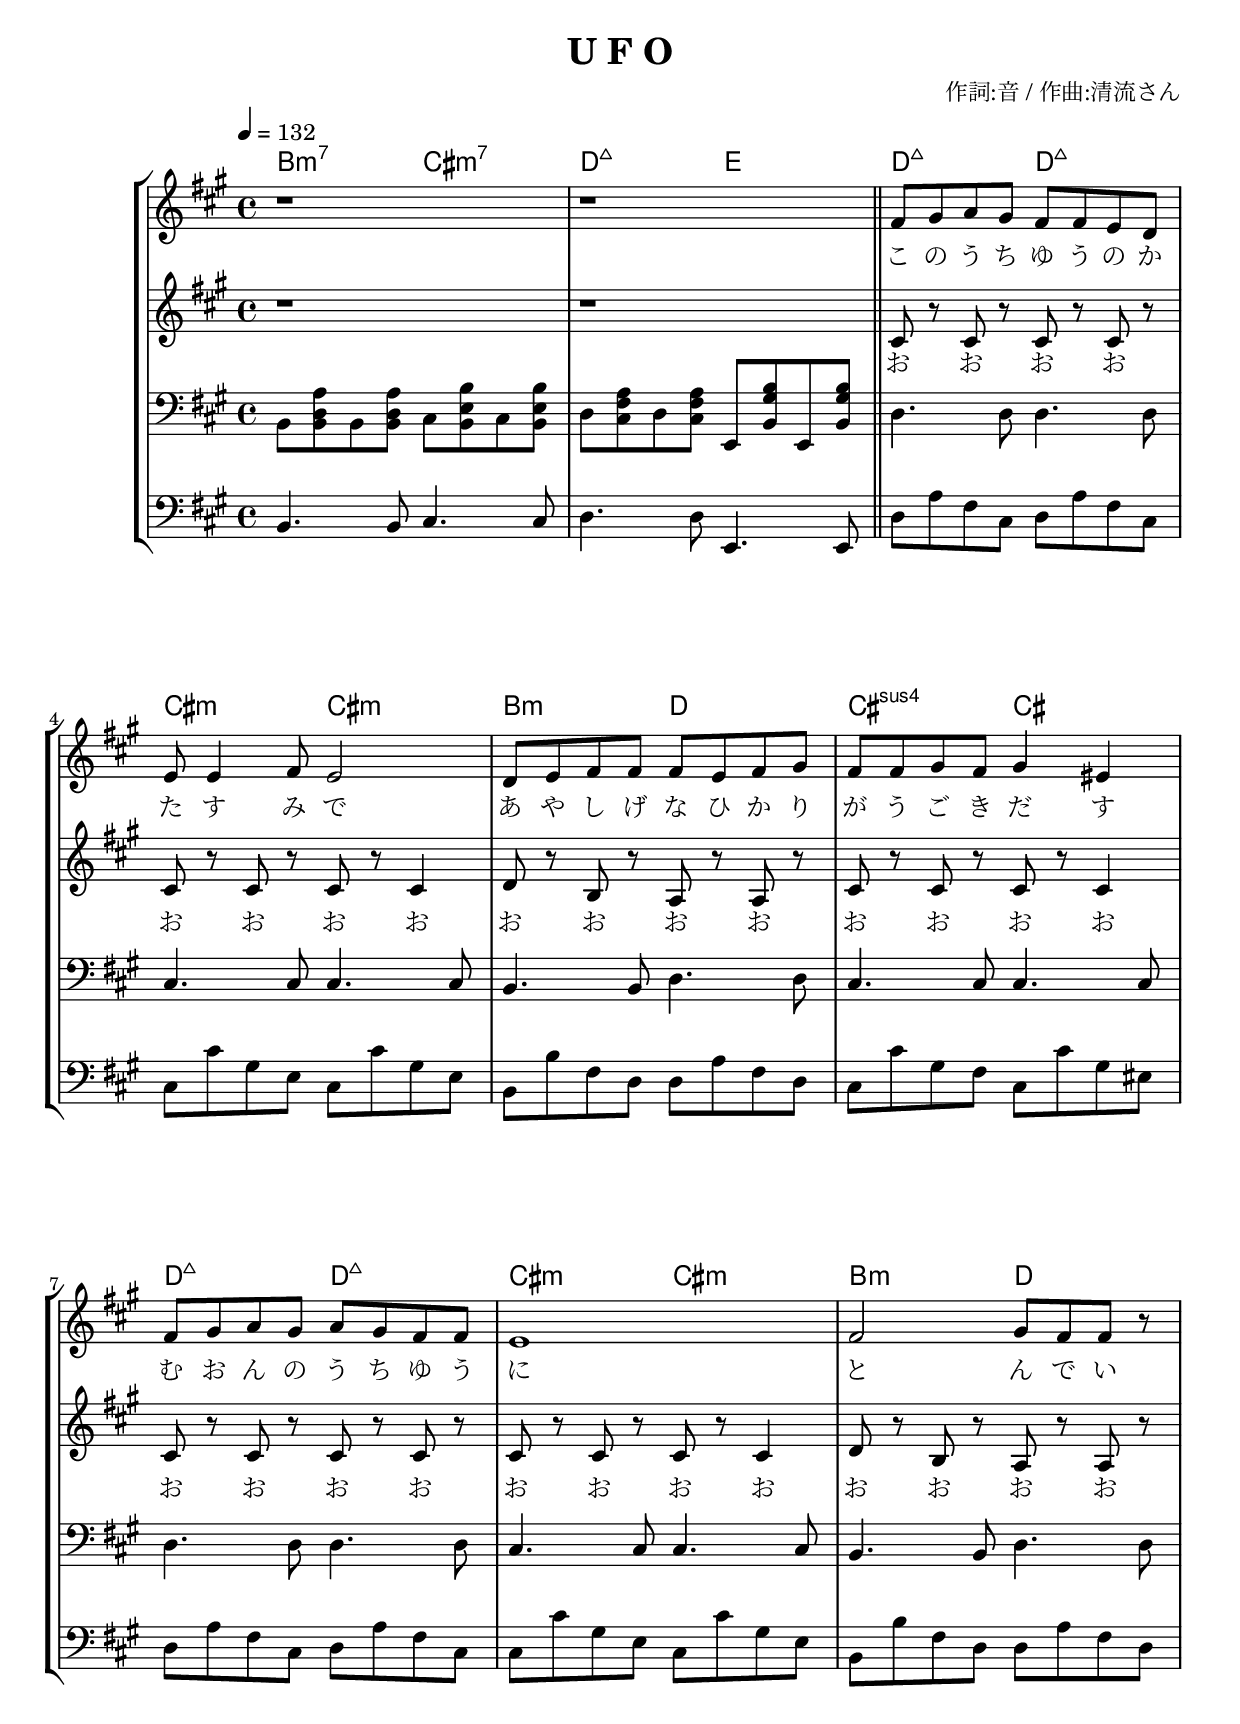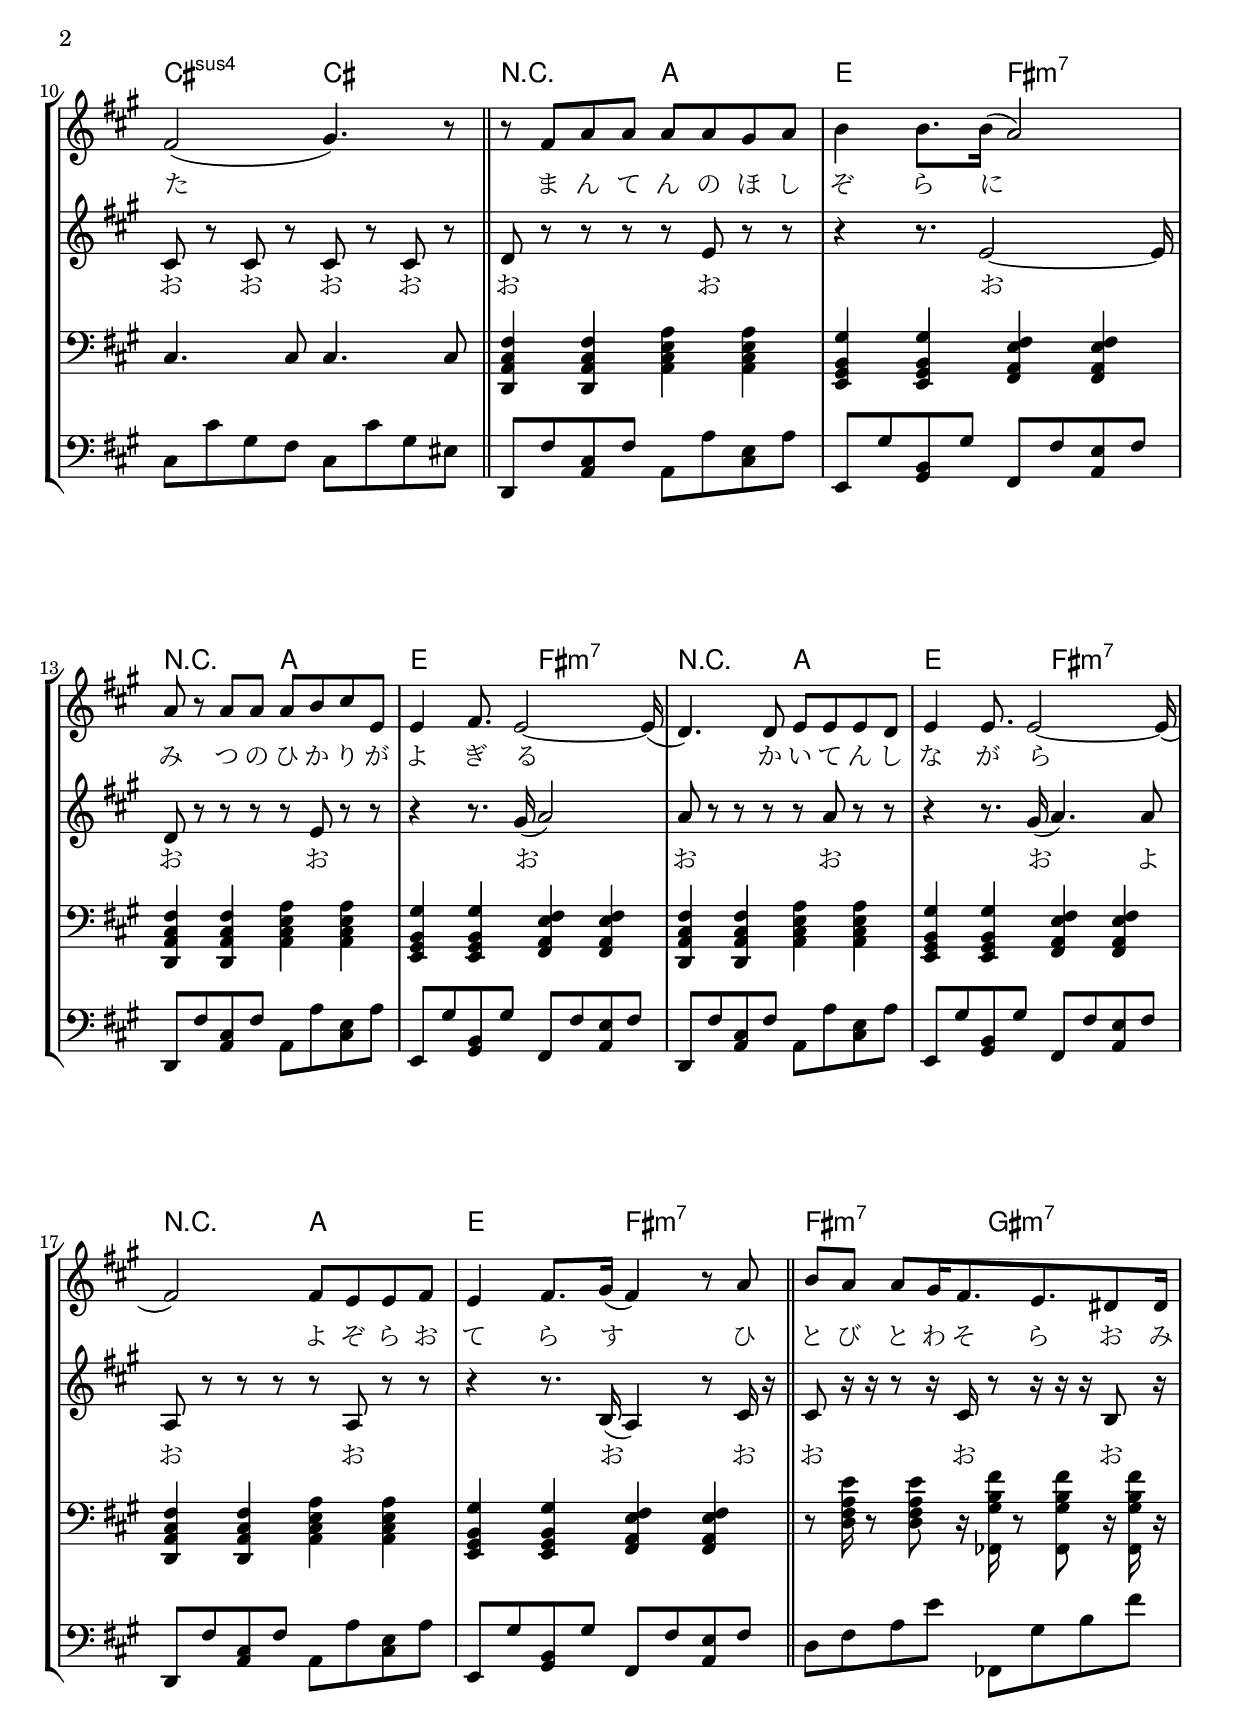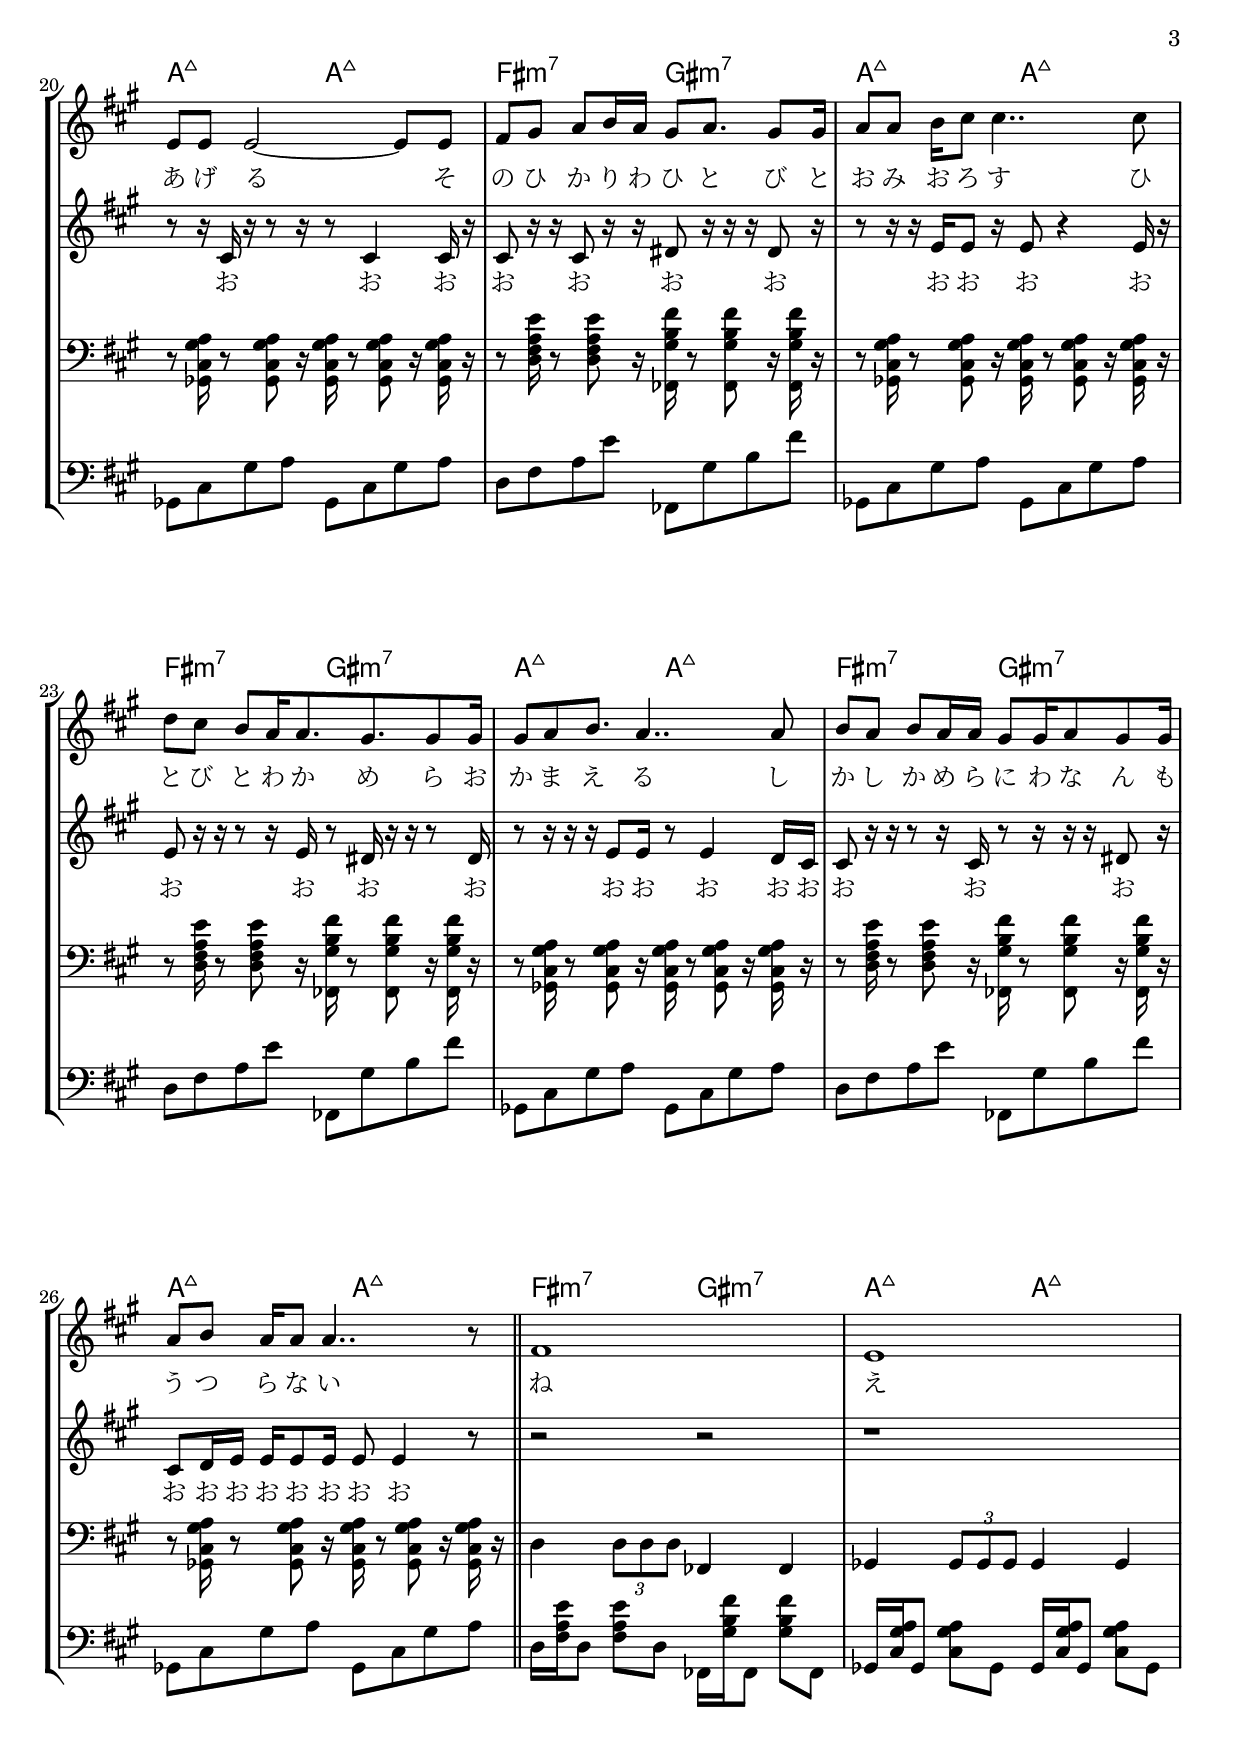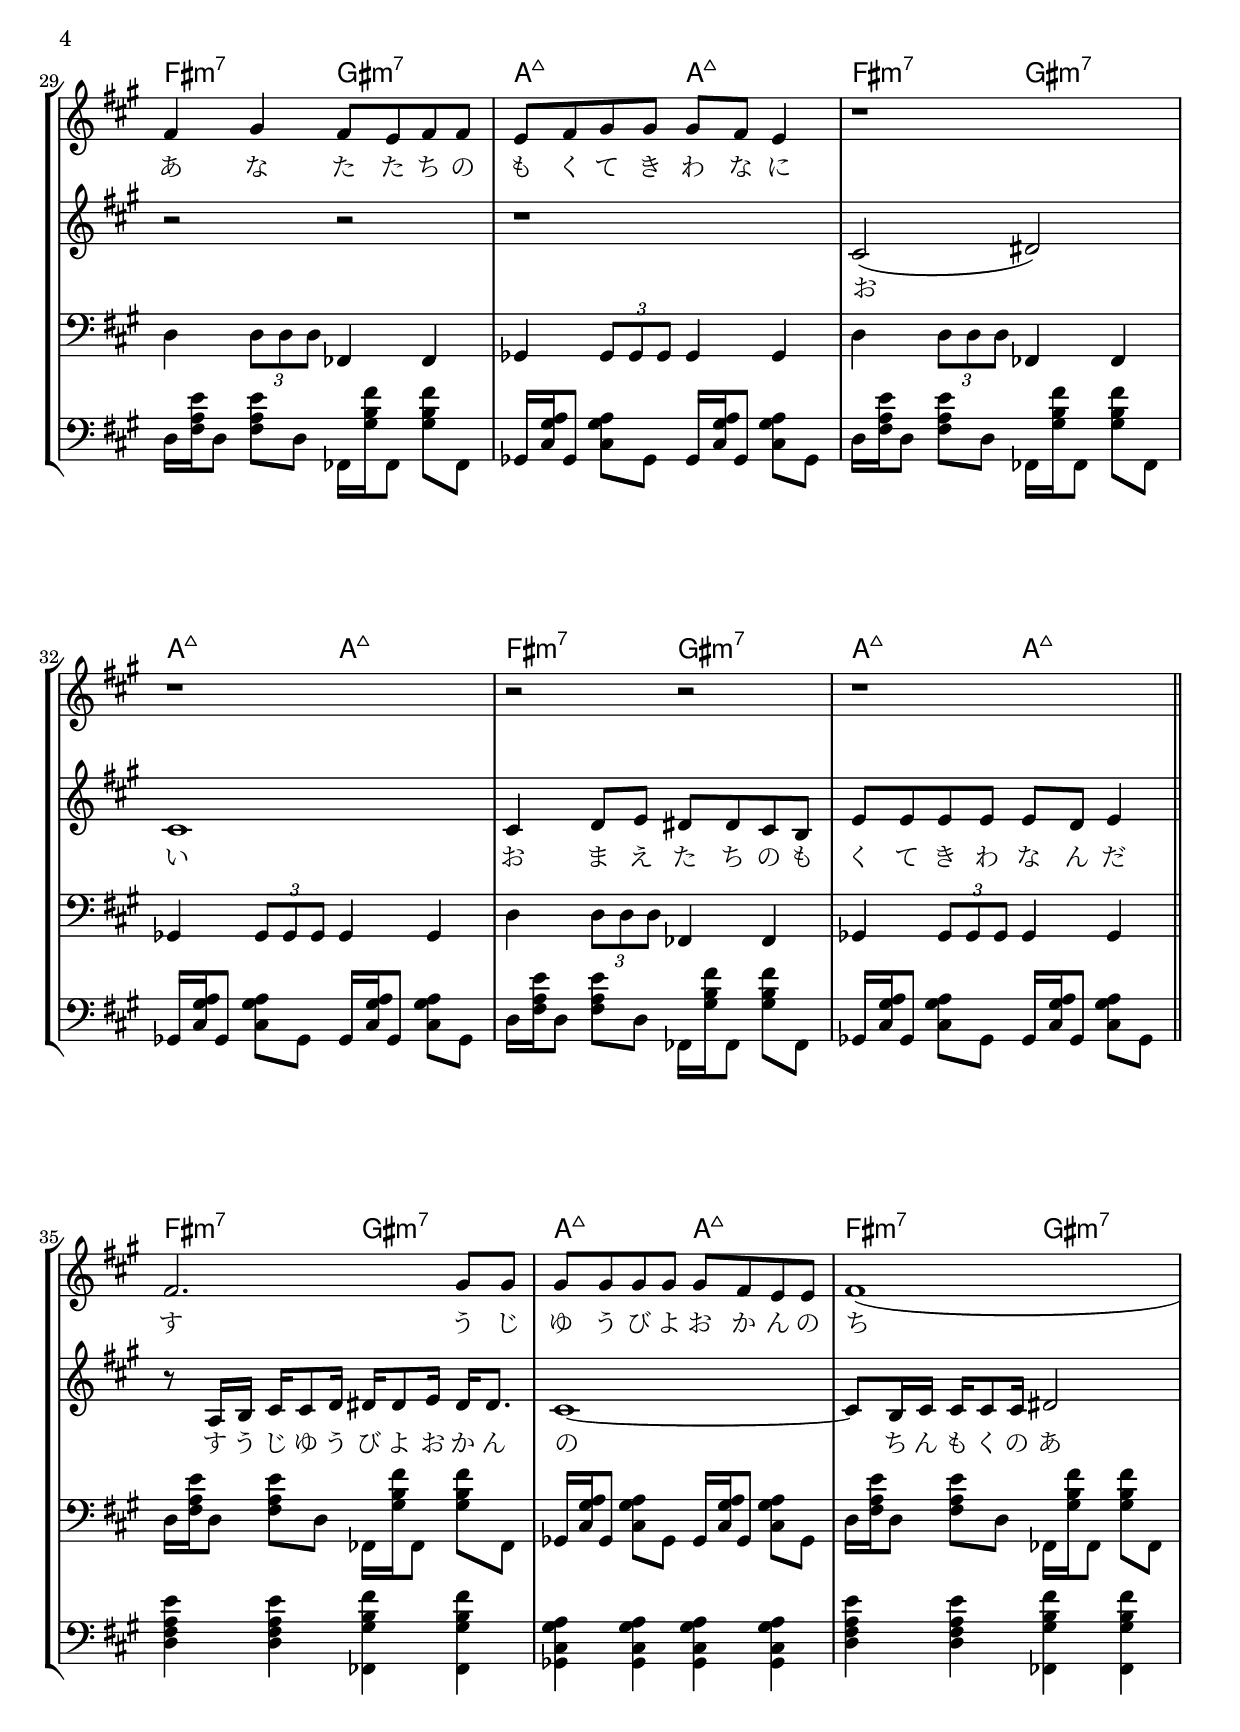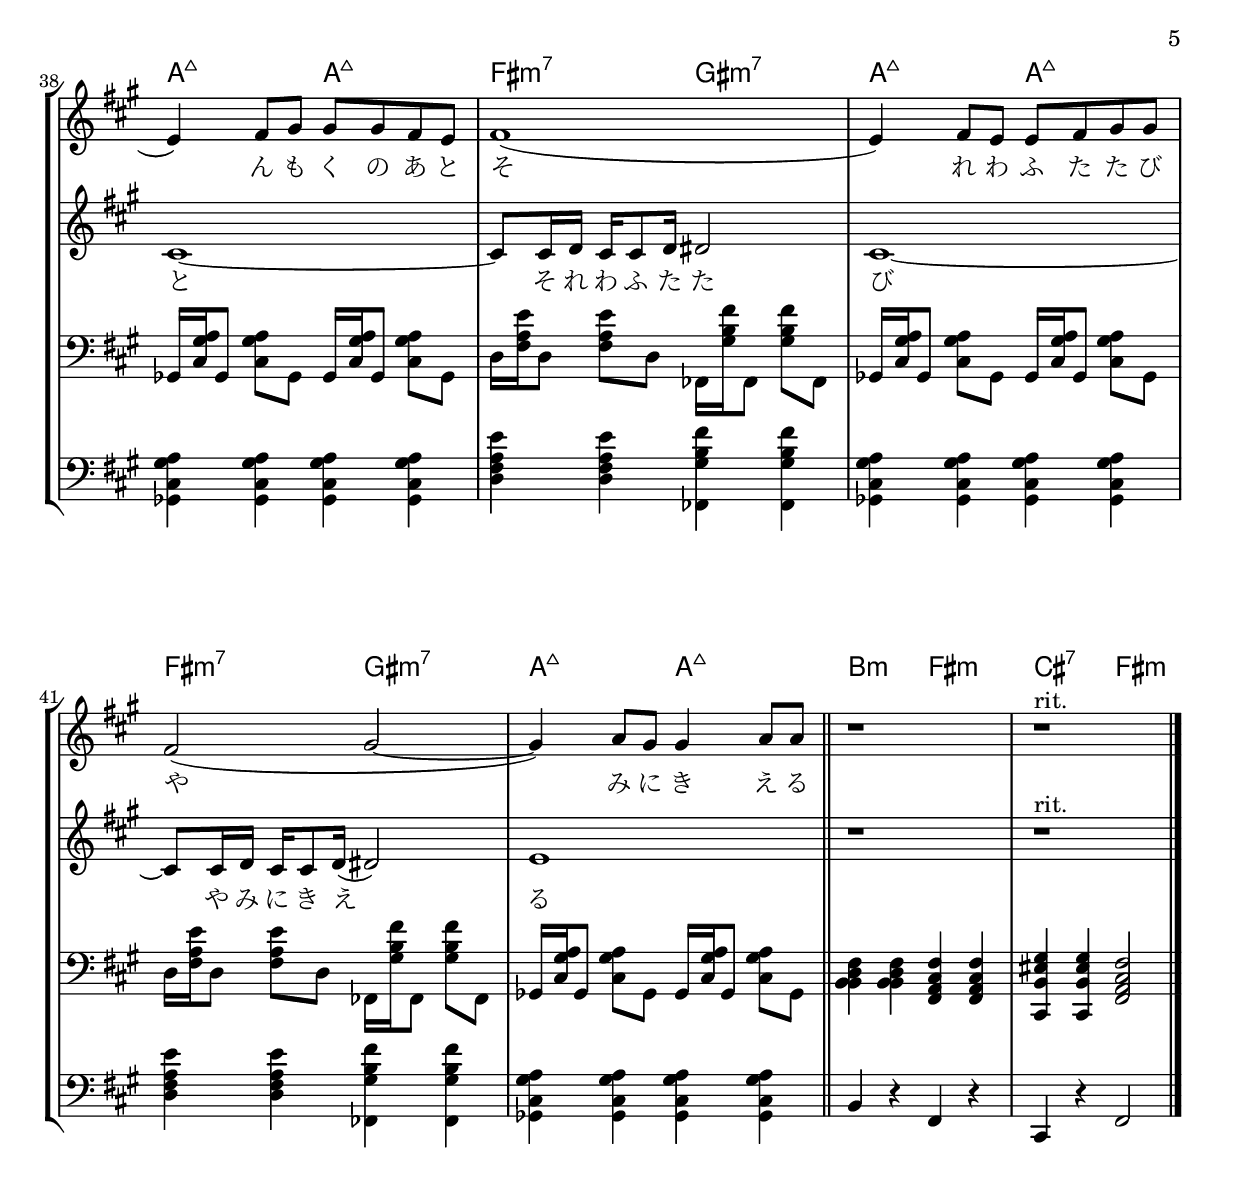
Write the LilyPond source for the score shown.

\version "2.12.1"

\header {
	title = \markup {"U F O"}
	composer = \markup \center-column {"作詞:音 / 作曲:清流さん"}
}

harmony = \chordmode {
	b2:min7 cis:min7 d:maj7 e 

	d:maj7 d:maj7 cis:m cis:m b:m d cis:sus4 cis d:maj7 d:maj7 cis:m cis:m b:m d cis:sus4 cis 

	r a e fis:min7 r a e fis:min7 r a e fis:min7 r a e fis:min7 

	fis:min7 gis:m7 a:maj7 a:maj7 fis:min7 gis:m7 a:maj7 a:maj7 fis:min7 gis:m7 a:maj7 a:maj7 fis:min7 gis:m7 a:maj7 a:maj7 

	fis:min7 gis:m7 a:maj7 a:maj7 fis:min7 gis:m7 a:maj7 a:maj7 fis:min7 gis:m7 a:maj7 a:maj7 fis:min7 gis:m7 a:maj7 a:maj7 

	fis:min7 gis:m7 a:maj7 a:maj7 fis:min7 gis:m7 a:maj7 a:maj7 fis:min7 gis:m7 a:maj7 a:maj7 fis:min7 gis:m7 a:maj7 a:maj7 

	b:m fis:m cis:7 fis:m 
}

melody = {
	\key a \major
	\tempo 4 = 132
	r1 | r1   
	\set Staff.midiInstrument = #"fss0.35"
	fis'8  gis'8  a'8  gis'8  fis'8  fis'8  e'8  d'8 
	e'8  e'4  fis'8  e'2 
	d'8  e'8  fis'8  fis'8  fis'8  e'8  fis'8  gis'8 
	fis'8  fis'8  gis'8  fis'8  gis'4  eis'4 
	fis'8  gis'8  a'8  gis'8  a'8  gis'8  fis'8  fis'8 
	e'1 
	fis'2  gis'8  fis'8  fis'8  r8 
	fis'2  (gis'4.)  	r8 	\set Staff.midiInstrument = #"mmi0.48"
	r8 fis'8  a'8  a'8  a'8  a'8  gis'8  a'8 
	b'4  b'8.  b'16  (a'2) 
	a'8  r8  a'8  a'8  a'8  b'8  cis''8  e'8 
	e'4  fis'8.  e'2~e'16 
	(d'4.)  d'8  e'8  e'8  e'8  d'8 
	e'4  e'8.  e'2~e'16 
	(fis'2)  fis'8  e'8  e'8  fis'8 
	e'4  fis'8.  gis'16  (fis'4)  	r8 	\set Staff.midiInstrument = #"fss0.35"
	a'8 
	b'8  a'8  a'8  gis'16  fis'8.  e'8.  dis'8  dis'16 
	e'8  e'8  e'2~e'8  e'8 
	fis'8  gis'8  a'8  b'16  a'16  gis'8  a'8.  gis'8  gis'16 
	a'8  a'8  b'16  cis''8  cis''4..  cis''8 
	d''8  cis''8  b'8  a'16  a'8.  gis'8.  gis'8  gis'16 
	gis'8  a'8  b'8.  a'4..  a'8 
	b'8  a'8  b'8  a'16  a'16  gis'8  gis'16  a'8  gis'8  gis'16 
	a'8  b'8  a'16  a'8  a'4..  	r8 	\set Staff.midiInstrument = #"fss0.35"
	fis'1 
	e'1 
	fis'4  gis'4  fis'8  e'8  fis'8  fis'8 
	e'8  fis'8  gis'8  gis'8  gis'8  fis'8  e'4 
	r1 
	r1 
	r2  r2 
	r1
	\set Staff.midiInstrument = #"fss0.35"
	fis'2.  gis'8  gis'8 
	gis'8  gis'8  gis'8  gis'8  gis'8  fis'8  e'8  e'8 
	fis'1 
	(e'4)  fis'8  gis'8  gis'8  gis'8  fis'8  e'8 
	fis'1 
	(e'4)  fis'8  e'8  e'8  fis'8  gis'8  gis'8 
	fis'2  (gis'2~ 
	gis'4)  a'8  gis'8  gis'4  a'8  a'8
	r1 | r1^"rit." \bar "|."
}

words = \lyricmode {
	
	こ  の  う  ち  ゆ  う  の  か  た  す  み  で  あ  や  し  げ  な  ひ  か  り  が  う  ご  き  だ  す  む  お  ん  の  う  ち  ゆ  う  に  と  ん  で  い  た  
	ま  ん  て  ん  の  ほ  し  ぞ  ら  に  み  つ  の  ひ  か  り  が  よ  ぎ  る  か  い  て  ん  し  な  が  ら  よ  ぞ  ら  お  て  ら  す  
	ひ  と  び  と  わ  そ  ら  お  み  あ  げ  る  そ  の  ひ  か  り  わ  ひ  と  び  と  お  み  お  ろ  す  ひ  と  び  と  わ  か  め  ら  お  か  ま  え  る  し  か  し  か  め  ら  に  わ  な  ん  も  う  つ  ら  な  い  
	ね  え  あ  な  た  た  ち  の  も  く  て  き  わ  な  に  
	す  う  じ  ゆ  う  び  よ  お  か  ん  の  ち  ん  も  く  の  あ  と  そ  れ  わ  ふ  た  た  び  や  み  に  き  え  る  
	
}

secondmelody = {
	\key a \major
	\tempo 4 = 132
	r1 | r1   
	\set Staff.midiInstrument = #"Electric Guitar (clean)"
	cis'8  r8  cis'8  r8  cis'8  r8  cis'8  r8 
	cis'8  r8  cis'8  r8  cis'8  r8  cis'4 
	d'8  r8  b8  r8  a8  r8  a8  r8 
	cis'8  r8  cis'8  r8  cis'8  r8  cis'4 
	cis'8  r8  cis'8  r8  cis'8  r8  cis'8  r8 
	cis'8  r8  cis'8  r8  cis'8  r8  cis'4 
	d'8  r8  b8  r8  a8  r8  a8  r8 
	cis'8  r8  cis'8  r8  cis'8  r8  cis'8  	r8 	\set Staff.midiInstrument = #"Electric Guitar (clean)"
	 d'8  r8  r8  r8  r8  e'8  r8  r8 
	r4  r8.  e'2~e'16 
	d'8  r8  r8  r8  r8  e'8  r8  r8 
	r4  r8.  gis'16  (a'2) 
	a'8  r8  r8  r8  r8  a'8  r8  r8 
	r4  r8.  gis'16  (a'4.)  a'8 
	a8  r8  r8  r8  r8  a8  r8  r8 
	r4  r8.  b16  (a4)  	r8 	\set Staff.midiInstrument = #"Electric Guitar (clean)"
	cis'16  r16 
	cis'8  r16  r16  r8  r16  cis'16  r8  r16  r16  r16  b8  r16 
	r8  r16  cis'16  r16  r8  r16  r8  cis'4  cis'16  r16 
	cis'8  r16  r16  cis'8  r16  r16  dis'8  r16  r16  r16  dis'8  r16 
	r8  r16  r16  e'16  e'8  r16  e'8  r4  e'16  r16 
	e'8  r16  r16  r8  r16  e'16  r8  dis'16  r16  r16  r8  dis'16 
	r8  r16  r16  r16  e'8  e'16  r8  e'4  d'16  cis'16 
	cis'8  r16  r16  r8  r16  cis'16  r8  r16  r16  r16  dis'8  r16 
	cis'8  d'16  e'16  e'16  e'8  e'16  e'8  e'4  	r8 	\set Staff.midiInstrument = #"mmi0.48"
	r2  r2 
	r1 
	r2  r2 
	r1 
	cis'2  (dis'2) 
	cis'1 
	cis'4  d'8  e'8  dis'8  dis'8  cis'8  b8 
	e'8  e'8  e'8  e'8  e'8  d'8  e'4
	\set Staff.midiInstrument = #"Electric Guitar (clean)"
	r8 a16  b16  cis'16  cis'8  d'16  dis'16  dis'8  e'16  dis'16  dis'8. 
	cis'1~ 
	cis'8  b16  cis'16  cis'16  cis'8  cis'16  dis'2 
	cis'1~ 
	cis'8  cis'16  d'16  cis'16  cis'8  d'16  dis'2 
	cis'1~ 
	cis'8  cis'16  d'16  cis'16  cis'8  d'16  (dis'2) 
	e'1
	r1 | r1^"rit." \bar "|."
}

secondwords = \lyricmode {
	
	お  お  お  お  お  お  お  お  お  お  お  お  お  お  お  お  お  お  お  お  お  お  お  お  お  お  お  お  お  お  お  お  
	お  お  お  お  お  お  お  お  お  よ  お  お  お  
	お  お  お  お  お  お  お  お  お  お  お  お  お  お  お  お  お  お  お  お  お  お  お  お  お  お  お  お  お  お  お  お  お  お  お  
	お  い  お  ま  え  た  ち  の  も  く  て  き  わ  な  ん  だ  
	す  う  じ  ゆ  う  び  よ  お  か  ん  の  ち  ん  も  く  の  あ  と  そ  れ  わ  ふ  た  た  び  や  み  に  き  え  る  
	
}

tempochange = {
	\tempo 4 = 132
	r1 | r1 \bar "||"
	\tempo 4 = 132
	r1 | r1 | r1 | r1 | r1 | r1 | r1 | r1 \bar "||"
	\tempo 4 = 132
	r1 | r1 | r1 | r1 | r1 | r1 | r1 | r1 \bar "||"
	\tempo 4 = 132
	r1 | r1 | r1 | r1 | r1 | r1 | r1 | r1 \bar "||"
	\tempo 4 = 132
	r1 | r1 | r1 | r1 | r1 | r1 | r1 | r1 \bar "||"
	\tempo 4 = 132
	r1 | r1 | r1 | r1 | r1 | r1 | r1 | r1 \bar "||"
	\tempo 4 = 132
	r1 | \tempo 4 = 99 r2 \tempo 4 = 88 r2 \bar "|."
}

mainacc = {
	\clef bass
	\set Staff.midiInstrument = #"Acoustic Bass"
	\key a \major
	\tempo 4 = 132
	b,8 <b, d a> b, <b, d a>
	cis8 <b, e b> cis <b, e b>
	d8 <cis fis a> d <cis fis a>
	e,8 <b, gis b> e, <b, gis b>
	\bar "||"

	\set Staff.midiInstrument = #"Acoustic Bass"
	d4.d8
	d4.d8
	cis4.cis8
	cis4.cis8
	b,4.b,8
	d4.d8
	cis4.cis8
	cis4.cis8
	d4.d8
	d4.d8
	cis4.cis8
	cis4.cis8
	b,4.b,8
	d4.d8
	cis4.cis8
	cis4.cis8
	\bar "||"

	\set Staff.midiInstrument = #"Acoustic Bass"
	<d, a, cis fis>4 <d, a, cis fis>4
	<a, cis e a>4 <a, cis e a>4
	<e, gis, b, gis>4 <e, gis, b, gis>4
	<fis, a, e fis>4 <fis, a, e fis>4
	<d, a, cis fis>4 <d, a, cis fis>4
	<a, cis e a>4 <a, cis e a>4
	<e, gis, b, gis>4 <e, gis, b, gis>4
	<fis, a, e fis>4 <fis, a, e fis>4
	<d, a, cis fis>4 <d, a, cis fis>4
	<a, cis e a>4 <a, cis e a>4
	<e, gis, b, gis>4 <e, gis, b, gis>4
	<fis, a, e fis>4 <fis, a, e fis>4
	<d, a, cis fis>4 <d, a, cis fis>4
	<a, cis e a>4 <a, cis e a>4
	<e, gis, b, gis>4 <e, gis, b, gis>4
	<fis, a, e fis>4 <fis, a, e fis>4
	\bar "||"

	\set Staff.midiInstrument = #"Acoustic Bass"
	r8 <d fis a e'>16 r8 <d fis a e'>8 r16
	<fes, gis b fis'>16 r8      <fes, gis b fis'>8 r16 <fes, gis b fis'>16 r16
	r8 <ges, cis gis a>16 r8 <ges, cis gis a>8 r16
	<ges, cis gis a>16 r8      <ges, cis gis a>8 r16 <ges, cis gis a>16 r16
	r8 <d fis a e'>16 r8 <d fis a e'>8 r16
	<fes, gis b fis'>16 r8      <fes, gis b fis'>8 r16 <fes, gis b fis'>16 r16
	r8 <ges, cis gis a>16 r8 <ges, cis gis a>8 r16
	<ges, cis gis a>16 r8      <ges, cis gis a>8 r16 <ges, cis gis a>16 r16
	r8 <d fis a e'>16 r8 <d fis a e'>8 r16
	<fes, gis b fis'>16 r8      <fes, gis b fis'>8 r16 <fes, gis b fis'>16 r16
	r8 <ges, cis gis a>16 r8 <ges, cis gis a>8 r16
	<ges, cis gis a>16 r8      <ges, cis gis a>8 r16 <ges, cis gis a>16 r16
	r8 <d fis a e'>16 r8 <d fis a e'>8 r16
	<fes, gis b fis'>16 r8      <fes, gis b fis'>8 r16 <fes, gis b fis'>16 r16
	r8 <ges, cis gis a>16 r8 <ges, cis gis a>8 r16
	<ges, cis gis a>16 r8      <ges, cis gis a>8 r16 <ges, cis gis a>16 r16
	\bar "||"

	\set Staff.midiInstrument = #"Acoustic Bass"
	d4 \tuplet 3/2 { d8 d8 d8 }
	fes,4 fes,4
	ges,4 \tuplet 3/2 { ges,8 ges,8 ges,8 }
	ges,4 ges,4
	d4 \tuplet 3/2 { d8 d8 d8 }
	fes,4 fes,4
	ges,4 \tuplet 3/2 { ges,8 ges,8 ges,8 }
	ges,4 ges,4
	d4 \tuplet 3/2 { d8 d8 d8 }
	fes,4 fes,4
	ges,4 \tuplet 3/2 { ges,8 ges,8 ges,8 }
	ges,4 ges,4
	d4 \tuplet 3/2 { d8 d8 d8 }
	fes,4 fes,4
	ges,4 \tuplet 3/2 { ges,8 ges,8 ges,8 }
	ges,4 ges,4
	\bar "||"

	\set Staff.midiInstrument = #"Acoustic Bass"
	d16 <fis a e'>16 d8 <fis a e'>8 d8
	fes,16 <gis b fis'>16 fes,8 <gis b fis'>8 fes,8
	ges,16 <cis gis a>16 ges,8 <cis gis a>8 ges,8
	ges,16 <cis gis a>16 ges,8 <cis gis a>8 ges,8
	d16 <fis a e'>16 d8 <fis a e'>8 d8
	fes,16 <gis b fis'>16 fes,8 <gis b fis'>8 fes,8
	ges,16 <cis gis a>16 ges,8 <cis gis a>8 ges,8
	ges,16 <cis gis a>16 ges,8 <cis gis a>8 ges,8
	d16 <fis a e'>16 d8 <fis a e'>8 d8
	fes,16 <gis b fis'>16 fes,8 <gis b fis'>8 fes,8
	ges,16 <cis gis a>16 ges,8 <cis gis a>8 ges,8
	ges,16 <cis gis a>16 ges,8 <cis gis a>8 ges,8
	d16 <fis a e'>16 d8 <fis a e'>8 d8
	fes,16 <gis b fis'>16 fes,8 <gis b fis'>8 fes,8
	ges,16 <cis gis a>16 ges,8 <cis gis a>8 ges,8
	ges,16 <cis gis a>16 ges,8 <cis gis a>8 ges,8
	\bar "||"

	\set Staff.midiInstrument = #"Acoustic Bass"
	<b, b, d fis>4 <b, b, d fis>4
	<fis, a, cis fis>4 <fis, a, cis fis>4
	<cis, b, eis gis>4 <cis, b, eis gis>4
	<fis, a, cis fis>2
	\bar "|."
}

subacc = {
	\clef bass
	\set Staff.midiInstrument = #"Lead 5 (charang)"
	\key a \major
	\tempo 4 = 132
	b,4.b,8
	cis4.cis8
	d4.d8
	e,4.e,8
	\bar "||"

	\set Staff.midiInstrument = #"Electric Bass (finger)"
	d8 a fis cis
	d8 a fis cis
	cis8 cis' gis e
	cis8 cis' gis e
	b,8 b fis d
	d8 a fis d
	cis8 cis' gis fis
	cis8 cis' gis eis
	d8 a fis cis
	d8 a fis cis
	cis8 cis' gis e
	cis8 cis' gis e
	b,8 b fis d
	d8 a fis d
	cis8 cis' gis fis
	cis8 cis' gis eis
	\bar "||"

	\set Staff.midiInstrument = #"Electric Guitar (clean)"
	d,8 fis <a, cis> fis
	a,8 a <cis e> a
	e,8 gis <gis, b,> gis
	fis,8 fis <a, e> fis
	d,8 fis <a, cis> fis
	a,8 a <cis e> a
	e,8 gis <gis, b,> gis
	fis,8 fis <a, e> fis
	d,8 fis <a, cis> fis
	a,8 a <cis e> a
	e,8 gis <gis, b,> gis
	fis,8 fis <a, e> fis
	d,8 fis <a, cis> fis
	a,8 a <cis e> a
	e,8 gis <gis, b,> gis
	fis,8 fis <a, e> fis
	\bar "||"

	\set Staff.midiInstrument = #"Pan Flute"
	d8 fis8 a8 e'8
	fes,8 gis8 b8 fis'8
	ges,8 cis8 gis8 a8
	ges,8 cis8 gis8 a8
	d8 fis8 a8 e'8
	fes,8 gis8 b8 fis'8
	ges,8 cis8 gis8 a8
	ges,8 cis8 gis8 a8
	d8 fis8 a8 e'8
	fes,8 gis8 b8 fis'8
	ges,8 cis8 gis8 a8
	ges,8 cis8 gis8 a8
	d8 fis8 a8 e'8
	fes,8 gis8 b8 fis'8
	ges,8 cis8 gis8 a8
	ges,8 cis8 gis8 a8
	\bar "||"

	\set Staff.midiInstrument = #"Electric Grand"
	d16 <fis a e'>16 d8 <fis a e'>8 d8
	fes,16 <gis b fis'>16 fes,8 <gis b fis'>8 fes,8
	ges,16 <cis gis a>16 ges,8 <cis gis a>8 ges,8
	ges,16 <cis gis a>16 ges,8 <cis gis a>8 ges,8
	d16 <fis a e'>16 d8 <fis a e'>8 d8
	fes,16 <gis b fis'>16 fes,8 <gis b fis'>8 fes,8
	ges,16 <cis gis a>16 ges,8 <cis gis a>8 ges,8
	ges,16 <cis gis a>16 ges,8 <cis gis a>8 ges,8
	d16 <fis a e'>16 d8 <fis a e'>8 d8
	fes,16 <gis b fis'>16 fes,8 <gis b fis'>8 fes,8
	ges,16 <cis gis a>16 ges,8 <cis gis a>8 ges,8
	ges,16 <cis gis a>16 ges,8 <cis gis a>8 ges,8
	d16 <fis a e'>16 d8 <fis a e'>8 d8
	fes,16 <gis b fis'>16 fes,8 <gis b fis'>8 fes,8
	ges,16 <cis gis a>16 ges,8 <cis gis a>8 ges,8
	ges,16 <cis gis a>16 ges,8 <cis gis a>8 ges,8
	\bar "||"

	\set Staff.midiInstrument = #"Electric Grand"
	<d fis a e'>4 <d fis a e'>4
	<fes, gis b fis'>4 <fes, gis b fis'>4
	<ges, cis gis a>4 <ges, cis gis a>4
	<ges, cis gis a>4 <ges, cis gis a>4
	<d fis a e'>4 <d fis a e'>4
	<fes, gis b fis'>4 <fes, gis b fis'>4
	<ges, cis gis a>4 <ges, cis gis a>4
	<ges, cis gis a>4 <ges, cis gis a>4
	<d fis a e'>4 <d fis a e'>4
	<fes, gis b fis'>4 <fes, gis b fis'>4
	<ges, cis gis a>4 <ges, cis gis a>4
	<ges, cis gis a>4 <ges, cis gis a>4
	<d fis a e'>4 <d fis a e'>4
	<fes, gis b fis'>4 <fes, gis b fis'>4
	<ges, cis gis a>4 <ges, cis gis a>4
	<ges, cis gis a>4 <ges, cis gis a>4
	\bar "||"

	\set Staff.midiInstrument = #"Electric Grand"
	b,4 r4
	fis,4 r4
	cis,4 r4
	fis,2
	\bar "|."
}

percA = {
	\drummode {
	cymr4 cymr4 cymr4 cymr4  |cymr4 cymr8 cymr16 cymr16 cymr4 cymr4  \bar "||"
	hh8 hh8 hh8 hh8 hh8 hh8 hh8 hh8  |hh8 hh8 hh8 hh8 hh4 hh8 hh8  |hh8 hh8 hh8 hh8 hh8 hh8 hh8 hh8  |hh8 hh8 hh8 hh2 r8  |hh8 hh8 hh8 hh8 hh8 hh8 hh8 hh8  |hh8 hh8 hh8 hh8 hh4 hh8 hh8  |hh8 hh8 hh8 hh8 hh8 hh8 hh8 hh8  |r8 hh2. r8  \bar "||"
	r8 cymr16 cymr16 cymr8 cymr16 cymr16 cymr8 cymr16 cymr16 cymr8 cymr8  |cymr8 cymr16 cymr16 cymr8 cymr16 cymr16 cymr8 cymr16 cymr16 cymr8 cymr8  |cymr8 cymr16 cymr16 cymr8 cymr16 cymr16 cymr8 cymr16 cymr16 cymr8 cymr16 cymr16  |cymr8 cymr16 cymr16 cymr8 cymr16 cymr16 cymr8 cymr16 cymr16 cymr8 cymr8  |r8 cymr16 cymr16 cymr8 cymr16 cymr16 cymr8 cymr16 cymr16 cymr8 cymr8  |cymr8 cymr16 cymr16 cymr8 cymr16 cymr16 cymr8 cymr16 cymr16 cymr8 cymr8  |cymr8 cymr16 cymr16 cymr8 cymr16 cymr16 cymr8 cymr16 cymr16 cymr8 cymr16 cymr16  |cymr8 cymr16 cymr16 cymr8 cymr16 cymr16 cymr8 cymr16 cymr16 cymr8 cymr8  \bar "||"
	r2. hho4  |r1  |r2. hho4  |r1  |r2. hho4  |r1  |r2. hho4  |r1  \bar "||"
	r2 r8 hho4.  |r2 r8 hho4.  |r2 r8 hho4.  |r2 r8 hho4.  |r2 r8 hho4.  |r2 r8 hho4.  |r2 r8 hho4.  |r2 r8 hho4.  \bar "||"
	r1  |r2. hho4  |r1  |r2. hho4  |r1  |r2. hho4  |r1  |r2. hho4  \bar "||"
	r1 |r1 \bar "|."
	}
}

percB = {
	\drummode {
	r2 sn2  |r2 sn2  \bar "||"
	r4 sn8. sn8 sn8. sn8. sn16  |r4 sn8. sn8 sn8. sn4  |r4 sn8. sn8 sn8. sn8. sn16  |r8 sn8 sn4 sn8 sn16 sn8 sn8 sn16  |r4 sn8. sn8 sn8. sn8. sn16  |r4 sn8. sn8 sn8. sn4  |r4 sn8. sn8 sn8. sn8. sn16  |r4 sn2 sn4  \bar "||"
	r4 sn2 sn4  |r4 sn8 sn4. sn4  |r4 sn2 sn4  |r4 sn8 sn4. sn4  |r4 sn2 sn4  |r4 sn8 sn4. sn4  |r4 sn2 sn4  |r4 sn2 sn8 sn16 sn16  \bar "||"
	r4 hh4 hh2  |hh4 hh4 hh4 hh4  |hh4 hh4 hh4 r16 hh8.  |hh4 hh4 hh4 hh4  |r4 hh4 hh2  |hh4 hh4 hh4 hh4  |hh4 hh4 hh4 r16 hh8.  |r4 hh4. r16 hh8 hh8 hh16  \bar "||"
	r8 hh8 hh8 hh8 hh4. hh8  |hh8 hh8 hh8 hh8 hh4 hh8 hh8  |hh8 hh8 hh8 hh8 hh4. hh8  |hh8 hh8 hh8 hh8 hh4 hh8 hh8  |r8 hh8 hh8 hh8 hh4. hh8  |hh8 hh8 hh8 hh8 hh4 hh8 hh8  |hh8 hh8 hh8 hh8 hh4. hh8  |r16 hh4 hh4 hh4 r16 hh8  \bar "||"
	r16 hhp16 hhp8 hhp16 hhp8 hhp2 r16  |r16 hhp16 hhp8 hhp16 hhp8 hhp2 r16  |r16 hhp16 hhp8 hhp16 hhp8 hhp2 r16  |r16 hhp16 hhp8 hhp16 hhp8 hhp2 r16  |r16 hhp16 hhp8 hhp16 hhp8 hhp2 r16  |r16 hhp16 hhp8 hhp16 hhp8 hhp2 r16  |r16 hhp16 hhp8 hhp16 hhp8 hhp2 r16  |r16 hhp16 hhp8 hhp16 hhp8 hhp2 hhp16  \bar "||"
	r1 |r1 \bar "|."
	}
}

percC = {
	\drummode {
	bd2. r8 bd8  |bd2 r8 bd4.  \bar "||"
	bd8 bd4 bd2 bd8  |bd8 bd2 bd4.  |bd8 bd4 bd2 bd8  |bd4 r16 bd8. bd2  |bd8 bd4 bd2 bd8  |bd8 bd2 bd4.  |bd8 bd4 bd2 bd8  |bd8 bd4. bd4. bd8  \bar "||"
	bd8. bd16 bd8. bd16 bd8. bd16 bd8. bd16  |bd8. bd16 bd8. bd16 bd8. bd16 bd4  |bd8. bd16 bd8. bd16 bd8. bd16 bd8. bd16  |bd8. bd16 bd8. bd16 bd8. bd16 bd4  |bd8. bd16 bd8. bd16 bd8. bd16 bd8. bd16  |bd8. bd16 bd8. bd16 bd8. bd16 bd4  |bd8. bd16 bd8. bd16 bd8. bd16 bd8. bd16  |bd8. bd16 bd8. bd16 bd8. bd16 bd8. bd16  \bar "||"
	r16 hhp8 hhp8 hhp8 hhp8 hhp8 hhp8 hhp8 hhp16  |r16 hhp8 hhp8 hhp8 hhp8 hhp8 hhp8 hhp8 hhp16  |r16 hhp8 hhp8 hhp8 hhp8 hhp8 hhp4 hhp16  |r16 hhp8 hhp8 hhp8 hhp8 hhp8 hhp8 hhp8 hhp16  |r16 hhp8 hhp8 hhp8 hhp8 hhp8 hhp8 hhp8 hhp16  |r16 hhp8 hhp8 hhp8 hhp8 hhp8 hhp8 hhp8 hhp16  |r16 hhp8 hhp8 hhp8 hhp8 hhp8 hhp4 hhp16  |r16 hhp8 hhp8 hhp8 hhp8. hhp8 hhp8 hhp8  \bar "||"
	r16 hhp4 hhp8 hhp8 hhp4. hhp16  |r16 hhp4 hhp8 hhp8 hhp4 hhp8.  |r16 hhp4 hhp8 hhp8 hhp4 hhp8 hhp16  |r16 hhp4 hhp8 hhp8 hhp4 hhp8.  |r16 hhp4 hhp8 hhp8 hhp4. hhp16  |r16 hhp4 hhp8 hhp8 hhp4 hhp8.  |r16 hhp4 hhp8 hhp8 hhp4 hhp8 hhp16  |r8 hhp8 hhp8 hhp8 hhp4 r16 hhp8.  \bar "||"
	hh8. hh8. hh2 r8  |hh8. hh8. hh2 hh8  |hh8. hh8. hh2 r8  |hh8. hh8. hh2 hh8  |hh8. hh8. hh2 r8  |hh8. hh8. hh2 hh8  |hh8. hh8. hh2 r8  |hh8. hh8. hh4 hh4 hh8  \bar "||"
	r1 |r1 \bar "|."
	}
}

percD = {
	\drummode {
	r1 |r8. tommh8. tommh2 r8  \bar "||"
	r1  |r2 r8 hho4.  |r1  |r4. r16 hho2 r16  |r1  |r2 r8 hho4.  |r1  |r4. r16 hho2 r16  \bar "||"
	r1  |r2 r16 tommh4. r16  |r1  |r2 r16 tommh4. r16  |r1  |r2 r16 tommh4. r16  |r1  |r4. tommh2 r8  \bar "||"
	r8 sn4 sn4 sn4 sn8  |r8 sn4 sn4 sn4 sn8  |r8 sn4 sn4 sn4 sn8  |r8 sn4 sn4 sn4 sn8  |r8 sn4 sn4 sn4 sn8  |r8 sn4 sn4 sn4 sn8  |r8 sn4 sn4 sn4 sn8  |r8 sn4 sn8 sn16 sn8 sn8 sn8 sn16  \bar "||"
	r8. sn2 r16 sn4  |r8. sn2 r16 sn8. sn16  |r8. sn2 r16 sn4  |r8. sn2 r16 sn8. sn16  |r8. sn2 r16 sn4  |r8. sn2 r16 sn8. sn16  |r8. sn2 r16 sn4  |r8. sn2 r16 sn4  \bar "||"
	r2 ss2  |r2 ss2  |r2 ss2  |r2 ss2  |r2 ss2  |r2 ss2  |r2 ss2  |r2 ss2  \bar "||"
	r1 |r1 \bar "|."
	}
}

percE = {
	\drummode {
	r1 |r2. toml8 toml8  \bar "||"
	r1 |r1 |r1 |r1 |r1 |r1 |r1 |cymc1  \bar "||"
	r1  |r2. r8 toml8  |r1  |r2. r8 toml8  |r1  |r2. r8 toml8  |r1  |r2 r16 toml4. r16  \bar "||"
	bd4 bd4 bd16 bd8 bd16 bd4  |bd4 bd4 bd16 bd8 bd16 bd4  |bd4 bd4 bd16 bd8 bd16 bd4  |bd4 bd4 bd16 bd8 bd16 bd4  |bd4 bd4 bd16 bd8 bd16 bd4  |bd4 bd4 bd16 bd8 bd16 bd4  |bd4 bd4 bd16 bd8 bd16 bd4  |bd4 bd8. bd8 bd8 bd8 bd8 bd16  \bar "||"
	bd4. bd8 bd2  |bd4. bd8 bd4. bd8  |bd4. bd8 bd2  |bd4. bd8 bd4. bd8  |bd4. bd8 bd2  |bd4. bd8 bd4. bd8  |bd4. bd8 bd2  |bd4. bd8 bd4 bd4  \bar "||"
	bd2 r8 bd4 bd8  |bd4. bd4 bd4 bd8  |bd2 r8 bd4 bd8  |bd4. bd4 bd4 bd8  |bd2 r8 bd4 bd8  |bd4. bd4 bd4 bd8  |bd2 r8 bd4 bd8  |bd4. bd4 bd4.  \bar "||"
	r1 |r1 \bar "|."
	}
}

percF = {
	\drummode {
	r1 |hho1  \bar "||"
	r1 |r1 |r1 |r1 |r1 |r1 |r1 |r4 r16 tommh16 tommh4. tommh4  \bar "||"
	cymc1  |r1 |r1 |r1 |cymc1  |r1 |r1 |r1 \bar "||"
	cymc1  |r1 |r1 |r1 |cymc1  |r1 |r1 |cymc1  \bar "||"
	cymc1  |r1 |r1 |r1 |cymc1  |r1 |r1 |cymc1  \bar "||"
	r1 | r1 | r1 | r1 | r1 | r1 | r1 | r1 \bar "||"
	r1 | r1 \bar "|."
	}
}

percG = {
	\drummode {
	r1 | r1 \bar "||"
	r1 |r1 |r1 |r1 |r1 |r1 |r1 |r4. r16 tomml4. tomml8.  \bar "||"
	r1 | r1 | r1 | r1 | r1 | r1 | r1 | r1 \bar "||"
	r1 | r1 | r1 | r1 | r1 | r1 | r1 | r1 \bar "||"
	r1 |r1 |r1 |r1 |r1 |r1 |r1 |r4. r16 tommh2 r16  \bar "||"
	r1 | r1 | r1 | r1 | r1 | r1 | r1 | r1 \bar "||"
	r1 | r1 \bar "|."
	}
}

percH = {
	\drummode {
	r1 | r1 \bar "||"
	r1 |r1 |r1 |r1 |r1 |r1 |r1 |r2 r16 toml8 toml4 r16  \bar "||"
	r1 | r1 | r1 | r1 | r1 | r1 | r1 | r1 \bar "||"
	r1 | r1 | r1 | r1 | r1 | r1 | r1 | r1 \bar "||"
	r1 |r1 |r1 |r1 |r1 |r1 |r1 |r2. r8 toml8  \bar "||"
	r1 | r1 | r1 | r1 | r1 | r1 | r1 | r1 \bar "||"
	r1 | r1 \bar "|."
	}
}

percI = {
	\drummode {
	r1 | r1 \bar "||"
	r1 |r1 |r1 |r1 |r1 |r1 |r1 |r2 r8 tomfh4 tomfh8  \bar "||"
	r1 | r1 | r1 | r1 | r1 | r1 | r1 | r1 \bar "||"
	r1 | r1 | r1 | r1 | r1 | r1 | r1 | r1 \bar "||"
	r1 | r1 | r1 | r1 | r1 | r1 | r1 | r1 \bar "||"
	r1 | r1 | r1 | r1 | r1 | r1 | r1 | r1 \bar "||"
	r1 | r1 \bar "|."
	}
}

\score {
	<<
		\new StaffGroup <<
			\new ChordNames {\harmony}
			\new Voice = "melody" {\melody}
			\new Lyrics \lyricsto "melody" \words
			\new Voice = "secondmelody" {\secondmelody}
			\new Lyrics \lyricsto "secondmelody" \secondwords
			\new Staff = "mainacc" {\mainacc}
			\new Staff = "subacc" {\subacc}
		>>
	>>
	\layout { }
}
